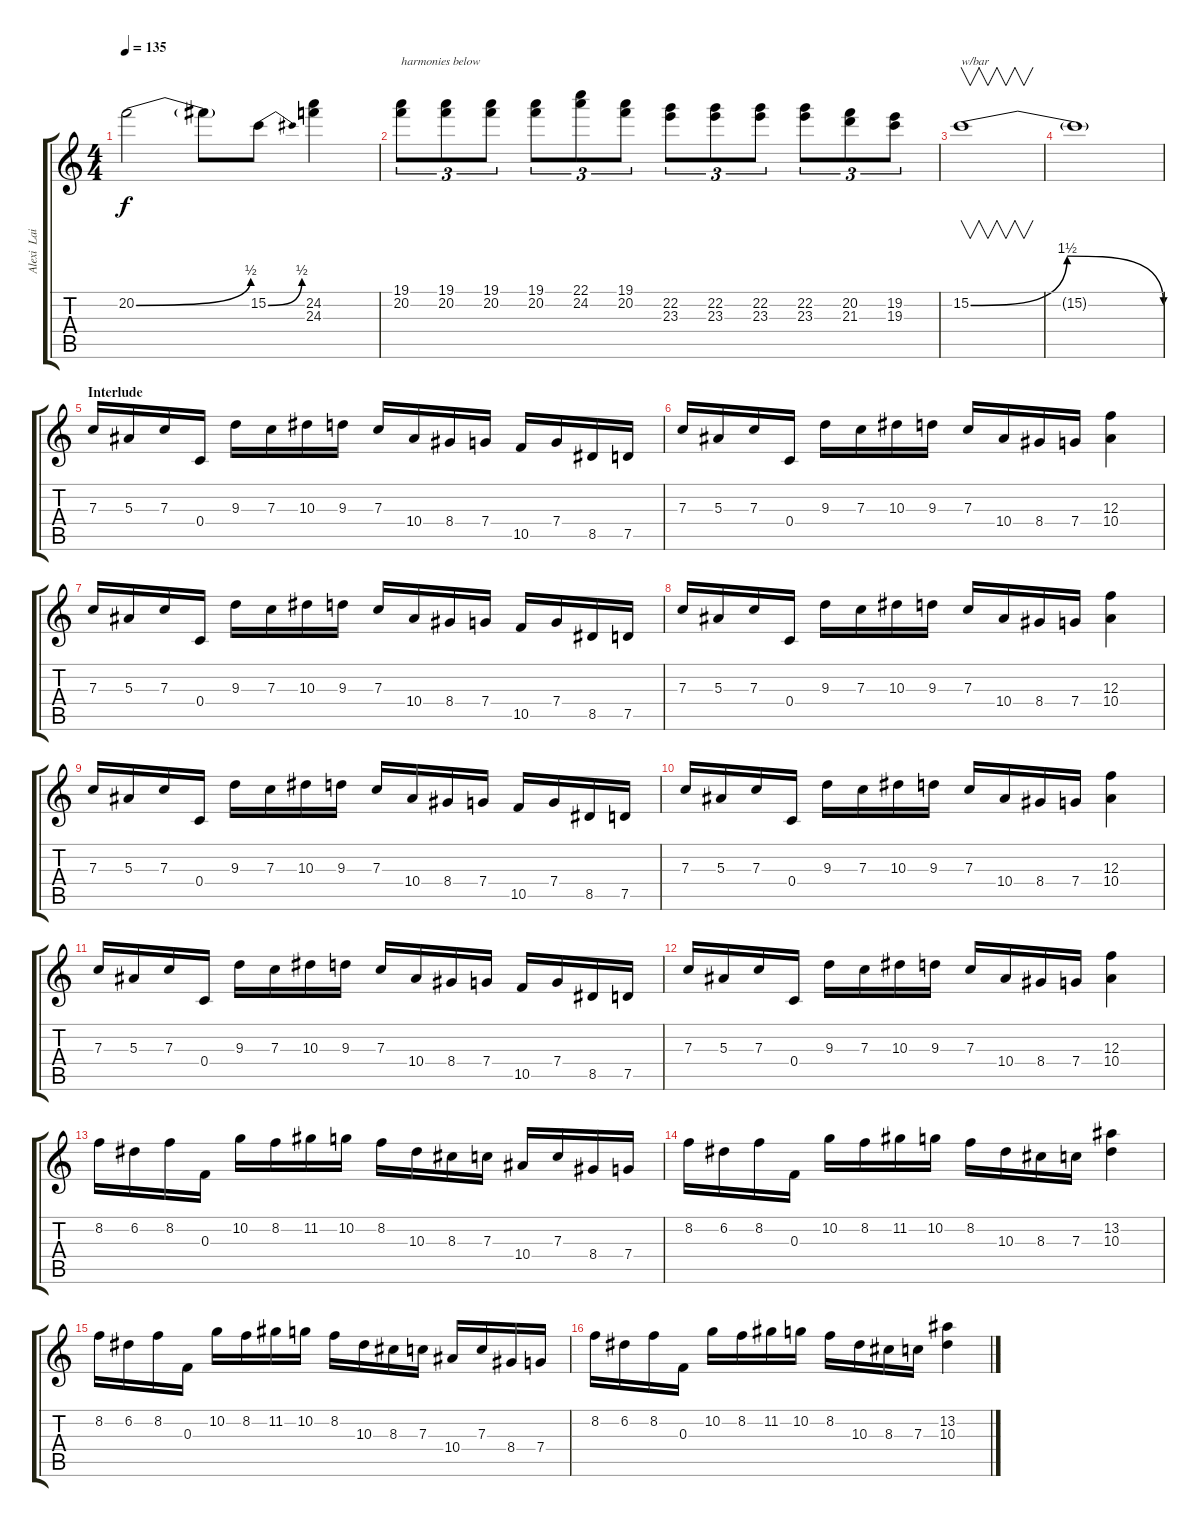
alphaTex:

\track ("Alexi  Laiho Lead" "Alexi  Lai") {instrument distortionguitar}
\staff {score tabs}
\tuning (D4 A3 F3 C3 G2 D2) {hide}
\ts (4 4)
\tempo 135
\clef g2
\ks c
20.2{be (bend 0 0 60 2)}.2{dy f} 20.2{t}.8 15.2{be (bend 0 0 60 2)}.8 (24.2 24.3).4 |
(19.1 20.2).8{tu (3 2) txt "harmonies below"} (19.1 20.2).8{tu (3 2)} (19.1 20.2).8{tu (3 2)} (19.1 20.2).8{tu (3 2)} (22.1 24.2).8{tu (3 2)} (19.1 20.2).8{tu (3 2)} (22.2 23.3).8{tu (3 2)} (22.2 23.3).8{tu (3 2)} (22.2 23.3).8{tu (3 2)} (22.2 23.3).8{tu (3 2)} (20.2 21.3).8{tu (3 2)} (19.2 19.3).8{tu (3 2)} |
15.2{be (bendrelease 0 0 30 6 30 6 60 0)}.1{v txt "w/bar"} |
15.2{t}.1 |
\section ("" "Interlude")
7.3.16 5.3.16 7.3.16 0.4.16 9.3.16 7.3.16 10.3.16 9.3.16 7.3.16 10.4.16 8.4.16 7.4.16 10.5.16 7.4.16 8.5.16 7.5.16 |
7.3.16 5.3.16 7.3.16 0.4.16 9.3.16 7.3.16 10.3.16 9.3.16 7.3.16 10.4.16 8.4.16 7.4.16 (12.3 10.4).4 |
7.3.16 5.3.16 7.3.16 0.4.16 9.3.16 7.3.16 10.3.16 9.3.16 7.3.16 10.4.16 8.4.16 7.4.16 10.5.16 7.4.16 8.5.16 7.5.16 |
7.3.16 5.3.16 7.3.16 0.4.16 9.3.16 7.3.16 10.3.16 9.3.16 7.3.16 10.4.16 8.4.16 7.4.16 (12.3 10.4).4 |
7.3.16 5.3.16 7.3.16 0.4.16 9.3.16 7.3.16 10.3.16 9.3.16 7.3.16 10.4.16 8.4.16 7.4.16 10.5.16 7.4.16 8.5.16 7.5.16 |
7.3.16 5.3.16 7.3.16 0.4.16 9.3.16 7.3.16 10.3.16 9.3.16 7.3.16 10.4.16 8.4.16 7.4.16 (12.3 10.4).4 |
7.3.16 5.3.16 7.3.16 0.4.16 9.3.16 7.3.16 10.3.16 9.3.16 7.3.16 10.4.16 8.4.16 7.4.16 10.5.16 7.4.16 8.5.16 7.5.16 |
7.3.16 5.3.16 7.3.16 0.4.16 9.3.16 7.3.16 10.3.16 9.3.16 7.3.16 10.4.16 8.4.16 7.4.16 (12.3 10.4).4 |
8.2.16 6.2.16 8.2.16 0.3.16 10.2.16 8.2.16 11.2.16 10.2.16 8.2.16 10.3.16 8.3.16 7.3.16 10.4.16 7.3.16 8.4.16 7.4.16 |
8.2.16 6.2.16 8.2.16 0.3.16 10.2.16 8.2.16 11.2.16 10.2.16 8.2.16 10.3.16 8.3.16 7.3.16 (13.2 10.3).4 |
8.2.16 6.2.16 8.2.16 0.3.16 10.2.16 8.2.16 11.2.16 10.2.16 8.2.16 10.3.16 8.3.16 7.3.16 10.4.16 7.3.16 8.4.16 7.4.16 |
8.2.16 6.2.16 8.2.16 0.3.16 10.2.16 8.2.16 11.2.16 10.2.16 8.2.16 10.3.16 8.3.16 7.3.16 (13.2 10.3).4
